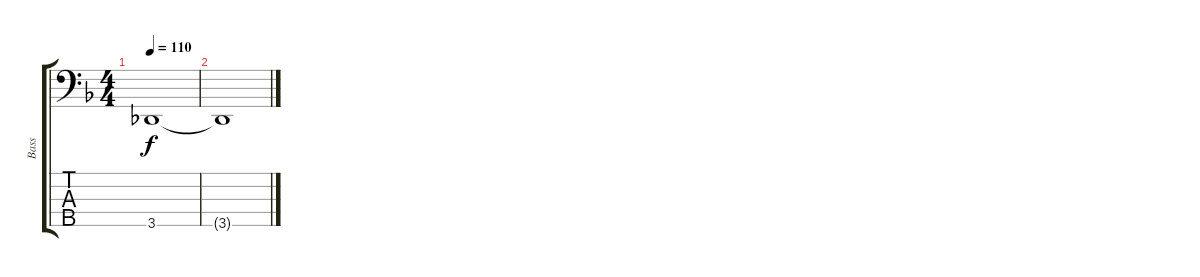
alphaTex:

\track ("Bass" "Bass") {instrument electricbassfinger}
\staff {score tabs}
\tuning (Gb2 Db2 Ab1 Eb1 Bb0) {hide}
\ts (4 4)
\tempo 110
\clef f4
\ks dminor
3.5.1{dy f} |
3.5{t}.1
